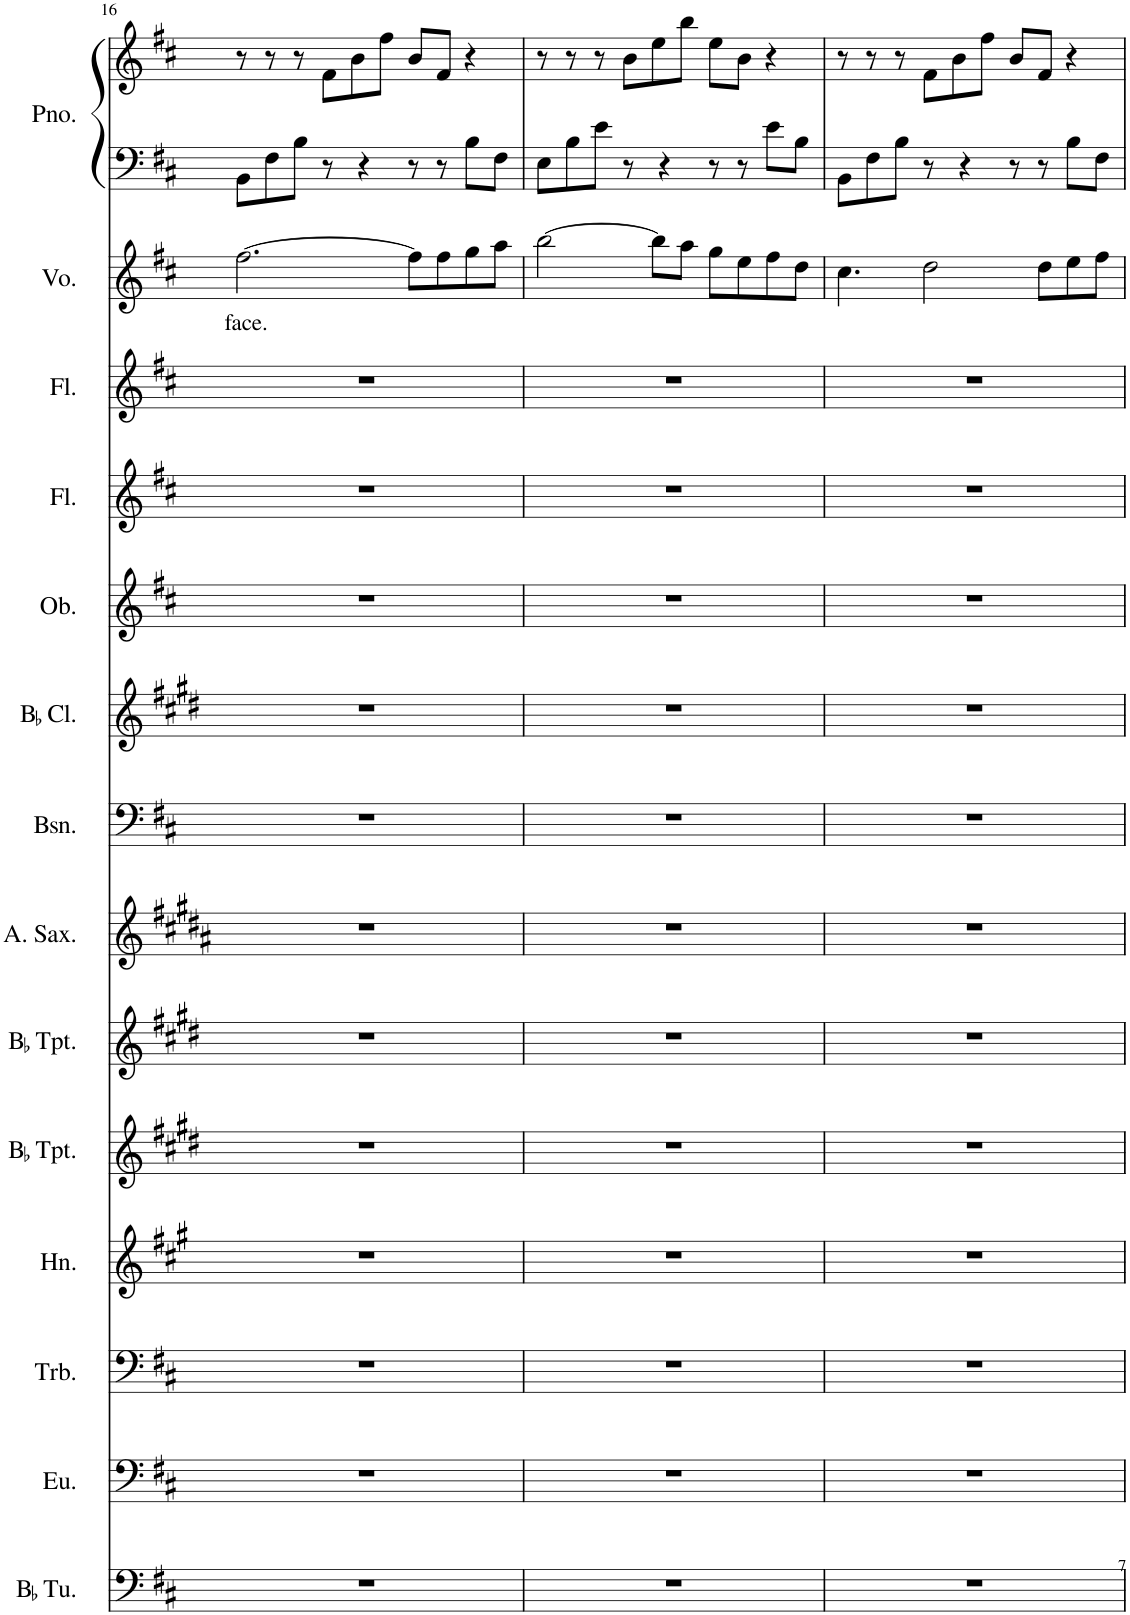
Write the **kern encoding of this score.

**kern	**kern	**kern	**kern	**kern	**kern	**kern	**kern	**kern	**kern	**kern	**kern	**kern	**text	**kern	**kern
*part14	*part13	*part12	*part11	*part10	*part9	*part8	*part7	*part6	*part5	*part4	*part3	*part2	*part2	*part1	*part1
*staff15	*staff14	*staff13	*staff12	*staff11	*staff10	*staff9	*staff8	*staff7	*staff6	*staff5	*staff4	*staff3	*staff3	*staff2	*staff1
*I"BaccidentalFlat Tuba	*I"Euphonium	*I"Trombone	*I"Horn	*I"BaccidentalFlat Trumpet	*I"BaccidentalFlat Trumpet	*I"Alto Saxophone	*I"Bassoon	*I"BaccidentalFlat Clarinet	*I"Oboe	*I"Flute	*I"Flute	*I"Voice	*	*I"Piano	*
*I'BaccidentalFlat Tu.	*I'Eu.	*I'Trb.	*I'Hn.	*I'BaccidentalFlat Tpt.	*I'BaccidentalFlat Tpt.	*I'A. Sax.	*I'Bsn.	*I'BaccidentalFlat Cl.	*I'Ob.	*I'Fl.	*I'Fl.	*I'Vo.	*	*I'Pno.	*
!!LO:PB:g=z
*clefF4	*clefF4	*clefF4	*clefG2	*clefG2	*clefG2	*clefG2	*clefF4	*clefG2	*clefG2	*clefG2	*clefG2	*clefG2	*	*clefF4	*clefG2
*	*	*	*Trd4c7	*Trd1c2	*Trd1c2	*Trd5c9	*	*Trd1c2	*	*	*	*	*	*	*
*k[f#c#]	*k[f#c#]	*k[f#c#]	*k[f#c#g#]	*k[f#c#g#d#]	*k[f#c#g#d#]	*k[f#c#g#d#a#]	*k[f#c#]	*k[f#c#g#d#]	*k[f#c#]	*k[f#c#]	*k[f#c#]	*k[f#c#]	*	*k[f#c#]	*k[f#c#]
*M5/4	*M5/4	*M5/4	*M5/4	*M5/4	*M5/4	*M5/4	*M5/4	*M5/4	*M5/4	*M5/4	*M5/4	*M5/4	*	*M5/4	*M5/4
=16	=16	=16	=16	=16	=16	=16	=16	=16	=16	=16	=16	=16	=16	=16	=16
!	!	!	!	!	!	!	!	!	!	!	!	!	!LO:LY:b	!	!
4%5r	4%5r	4%5r	4%5r	4%5r	4%5r	4%5r	4%5r	4%5r	4%5r	4%5r	4%5r	[2.ff#\	face.	8BB\L	8r
.	.	.	.	.	.	.	.	.	.	.	.	.	.	8F#\	8r
.	.	.	.	.	.	.	.	.	.	.	.	.	.	8B\J	8r
.	.	.	.	.	.	.	.	.	.	.	.	.	.	8r	8f#\L
.	.	.	.	.	.	.	.	.	.	.	.	.	.	4r	8b\
.	.	.	.	.	.	.	.	.	.	.	.	.	.	.	8ff#\J
.	.	.	.	.	.	.	.	.	.	.	.	8ff#\L]	.	8r	8b/L
.	.	.	.	.	.	.	.	.	.	.	.	8ff#\	.	8r	8f#/J
.	.	.	.	.	.	.	.	.	.	.	.	8gg\	.	8B\L	4r
.	.	.	.	.	.	.	.	.	.	.	.	8aa\J	.	8F#\J	.
=17	=17	=17	=17	=17	=17	=17	=17	=17	=17	=17	=17	=17	=17	=17	=17
4%5r	4%5r	4%5r	4%5r	4%5r	4%5r	4%5r	4%5r	4%5r	4%5r	4%5r	4%5r	[2bb\	.	8E\L	8r
.	.	.	.	.	.	.	.	.	.	.	.	.	.	8B\	8r
.	.	.	.	.	.	.	.	.	.	.	.	.	.	8e\J	8r
.	.	.	.	.	.	.	.	.	.	.	.	.	.	8r	8b\L
.	.	.	.	.	.	.	.	.	.	.	.	8bb\L]	.	4r	8ee\
.	.	.	.	.	.	.	.	.	.	.	.	8aa\J	.	.	8bb\J
.	.	.	.	.	.	.	.	.	.	.	.	8gg\L	.	8r	8ee\L
.	.	.	.	.	.	.	.	.	.	.	.	8ee\	.	8r	8b\J
.	.	.	.	.	.	.	.	.	.	.	.	8ff#\	.	8e\L	4r
.	.	.	.	.	.	.	.	.	.	.	.	8dd\J	.	8B\J	.
=18	=18	=18	=18	=18	=18	=18	=18	=18	=18	=18	=18	=18	=18	=18	=18
4%5r	4%5r	4%5r	4%5r	4%5r	4%5r	4%5r	4%5r	4%5r	4%5r	4%5r	4%5r	4.cc#\	.	8BB\L	8r
.	.	.	.	.	.	.	.	.	.	.	.	.	.	8F#\	8r
.	.	.	.	.	.	.	.	.	.	.	.	.	.	8B\J	8r
.	.	.	.	.	.	.	.	.	.	.	.	2dd\	.	8r	8f#\L
.	.	.	.	.	.	.	.	.	.	.	.	.	.	4r	8b\
.	.	.	.	.	.	.	.	.	.	.	.	.	.	.	8ff#\J
.	.	.	.	.	.	.	.	.	.	.	.	.	.	8r	8b/L
.	.	.	.	.	.	.	.	.	.	.	.	8dd\L	.	8r	8f#/J
.	.	.	.	.	.	.	.	.	.	.	.	8ee\	.	8B\L	4r
.	.	.	.	.	.	.	.	.	.	.	.	8ff#\J	.	8F#\J	.
=	=	=	=	=	=	=	=	=	=	=	=	=	=	=	=
*-	*-	*-	*-	*-	*-	*-	*-	*-	*-	*-	*-	*-	*-	*-	*-
